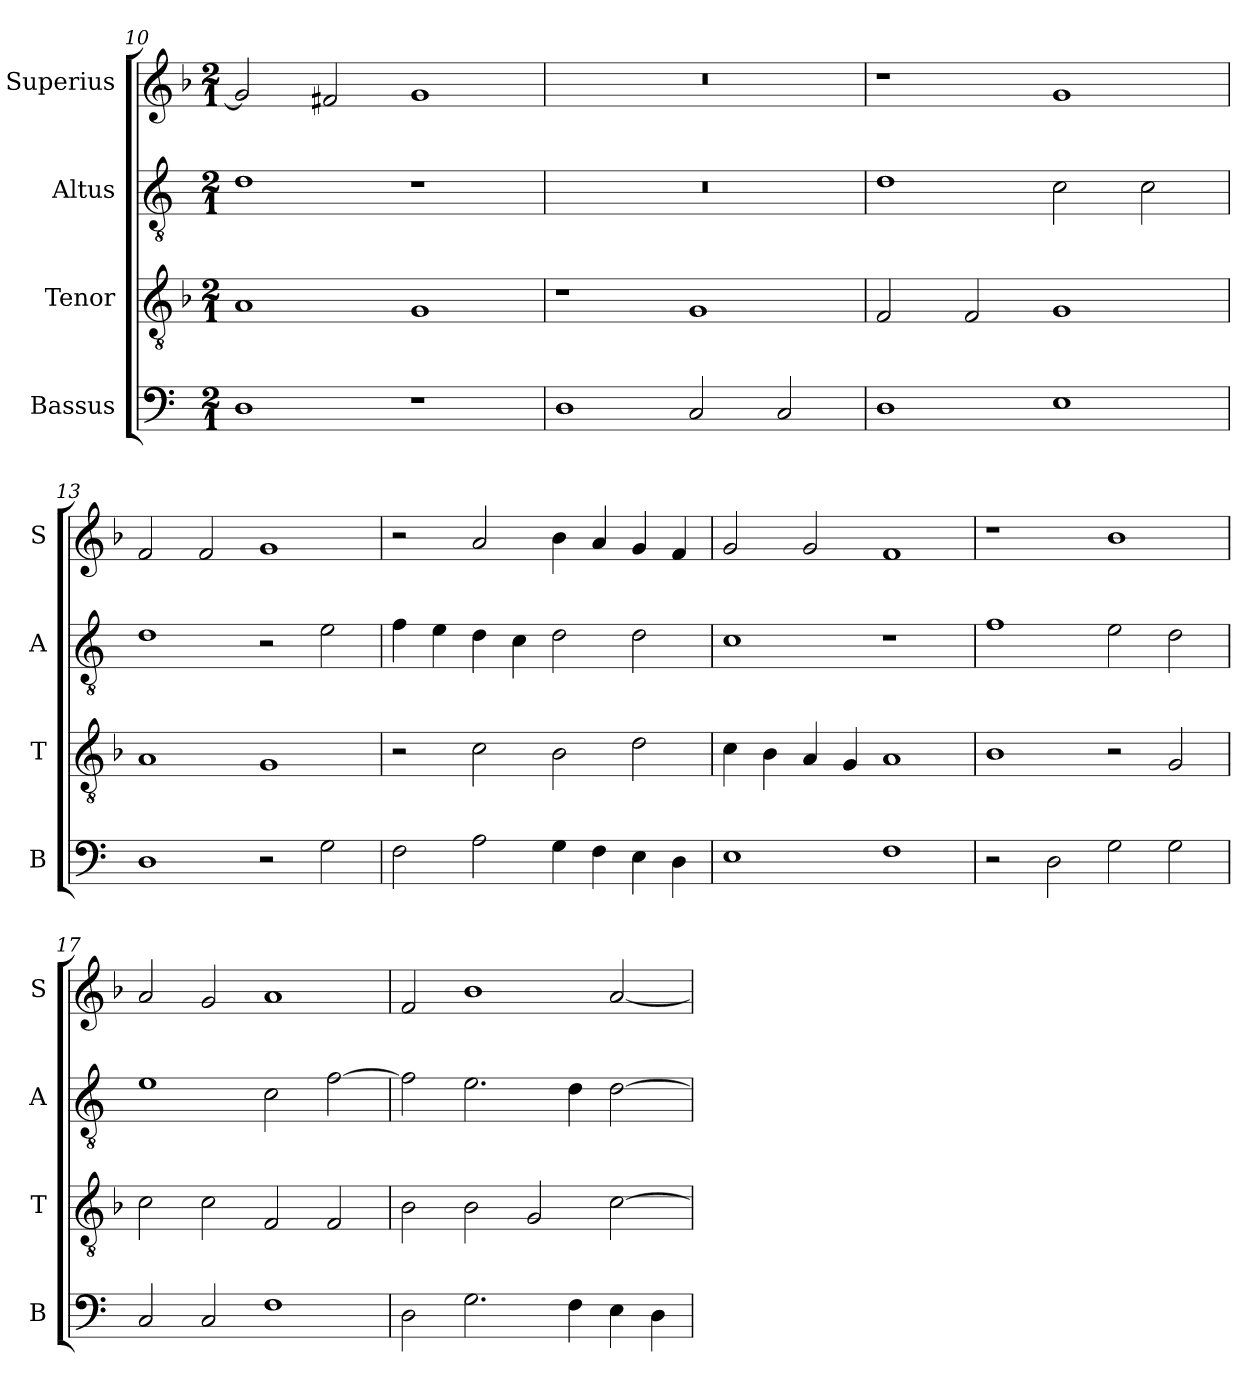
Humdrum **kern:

**kern	**kern	**kern	**kern
*part4	*part3	*part2	*part1
*staff4	*staff3	*staff2	*staff1
*I"Bassus	*I"Tenor	*I"Altus	*I"Superius
*I'B	*I'T	*I'A	*I'S
*clefF4	*clefGv2	*clefGv2	*clefG2
*k[]	*k[b-]	*k[]	*k[b-]
*M2/1	*M2/1	*M2/1	*M2/1
=10	=10	=10	=10
1D	1A	1d	2g/]
.	.	.	2f#X/
1r	1G	1r	1g
=11	=11	=11	=11
1D	1r	0r	0r
2C/	1G	.	.
2C/	.	.	.
=12	=12	=12	=12
1D	2F/	1d	1r
.	2F/	.	.
1E	1G	2c\	1g
.	.	2c\	.
=13	=13	=13	=13
1D	1A	1d	2f/
.	.	.	2f/
2r	1G	2r	1g
2G\	.	2e\	.
=14	=14	=14	=14
2F\	2r	4f\	2r
.	.	4e\	.
2A\	2c\	4d\	2a/
.	.	4c\	.
4G\	2B-\	2d\	4b-\
4F\	.	.	4a/
4E\	2d\	2d\	4g/
4D\	.	.	4f/
=15	=15	=15	=15
1E	4c\	1c	2g/
.	4B-\	.	.
.	4A/	.	2g/
.	4G/	.	.
1F	1A	1r	1f
=16	=16	=16	=16
2r	1B-	1f	1r
2D\	.	.	.
2G\	2r	2e\	1b-
2G\	2G/	2d\	.
=17	=17	=17	=17
2C/	2c\	1e	2a/
2C/	2c\	.	2g/
1F	2F/	2c\	1a
.	2F/	[2f\	.
=18	=18	=18	=18
2D\	2B-\	2f\]	2f/
2.G\	2B-\	2.e\	1b-
.	2G/	.	.
4F\	.	4d\	.
4E\	[2c\	[2d\	[2a/
4D\	.	.	.
=	=	=	=
*-	*-	*-	*-
